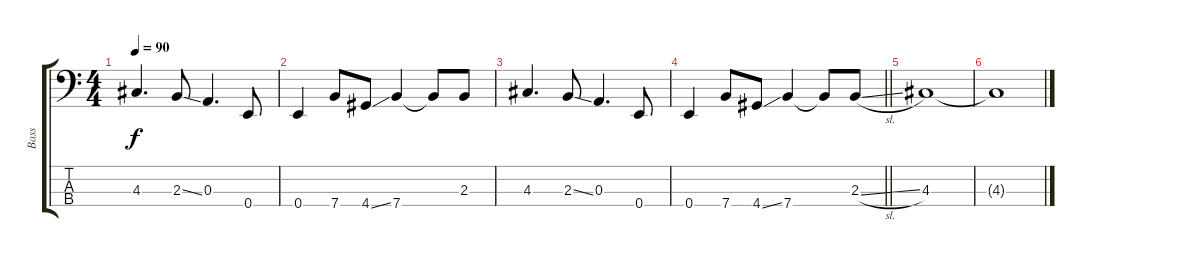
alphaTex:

\track ("Bass" "Bass") {instrument electricbassfinger}
\staff {score tabs}
\tuning (G2 D2 A1 E1) {hide}
\ts (4 4)
\tempo 90
\clef f4
\ks c
4.3.4{d dy f} 2.3{ss}.8 0.3.4{d} 0.4.8 |
0.4.4 7.4.8 4.4{ss}.8 7.4.4 7.4{t}.8 2.3.8 |
4.3.4{d} 2.3{ss}.8 0.3.4{d} 0.4.8 |
\barLineRight lightlight
0.4.4 7.4.8 4.4{ss}.8 7.4.4 7.4{t}.8 2.3{sl}.8 |
4.3.1 |
4.3{t}.1
